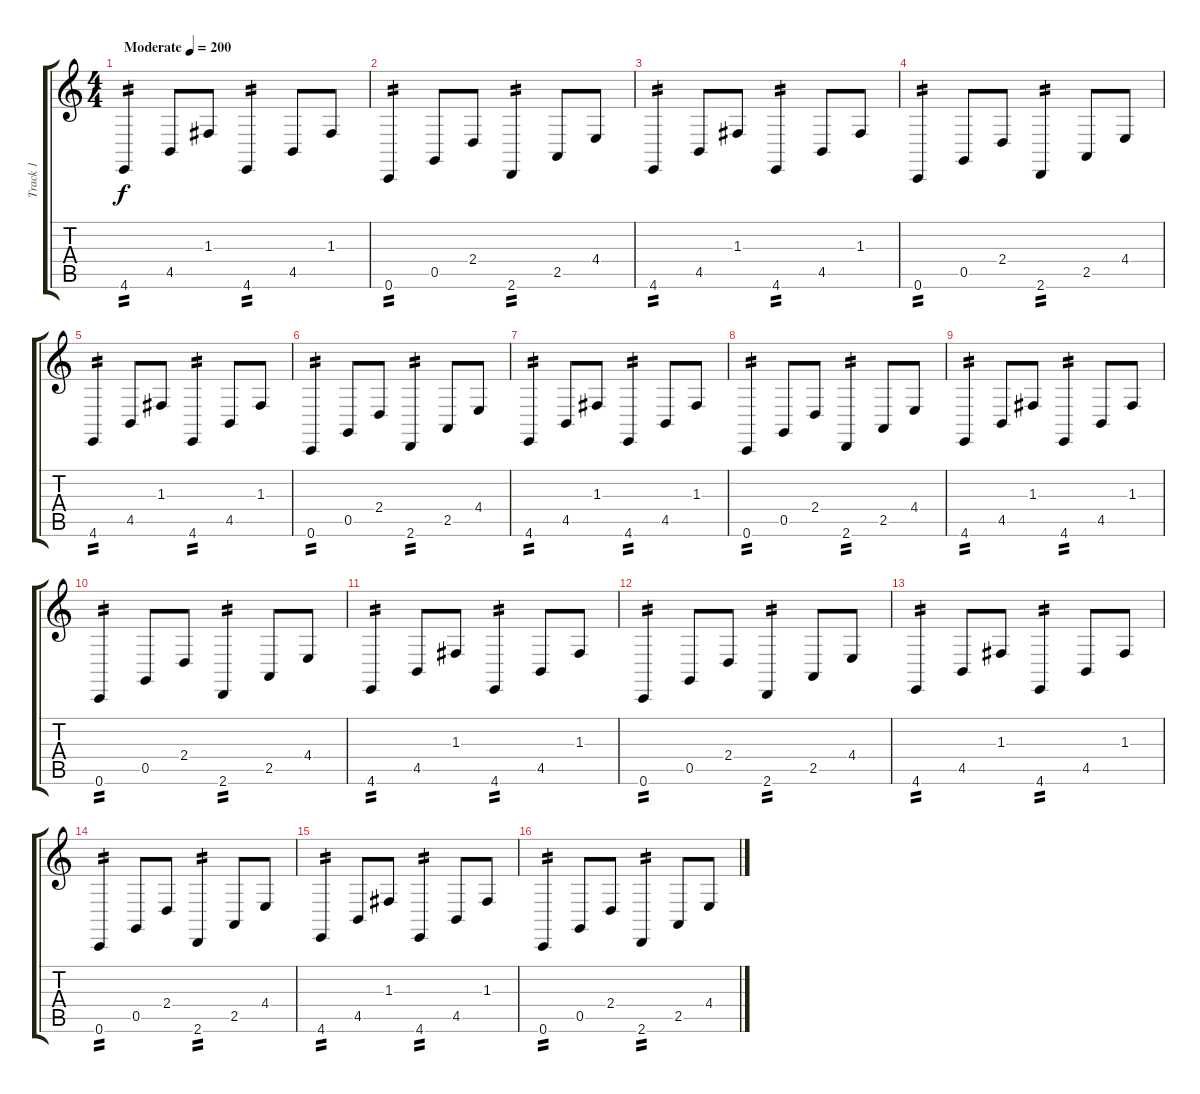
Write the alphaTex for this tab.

\track ("Track 1" "Track 1") {instrument lead8bassandlead}
\staff {score tabs}
\tuning (D4 A3 F3 C3 G2 C2) {hide}
\ts (4 4)
\tempo (200 "Moderate")
\clef g2
\ks c
4.6.4{tp 2 dy f instrument lead8bassandlead} 4.5.8 1.3.8 4.6.4{tp 2} 4.5.8 1.3.8 |
0.6.4{tp 2} 0.5.8 2.4.8 2.6.4{tp 2} 2.5.8 4.4.8 |
4.6.4{tp 2} 4.5.8 1.3.8 4.6.4{tp 2} 4.5.8 1.3.8 |
0.6.4{tp 2} 0.5.8 2.4.8 2.6.4{tp 2} 2.5.8 4.4.8 |
4.6.4{tp 2} 4.5.8 1.3.8 4.6.4{tp 2} 4.5.8 1.3.8 |
0.6.4{tp 2} 0.5.8 2.4.8 2.6.4{tp 2} 2.5.8 4.4.8 |
4.6.4{tp 2} 4.5.8 1.3.8 4.6.4{tp 2} 4.5.8 1.3.8 |
0.6.4{tp 2} 0.5.8 2.4.8 2.6.4{tp 2} 2.5.8 4.4.8 |
4.6.4{tp 2} 4.5.8 1.3.8 4.6.4{tp 2} 4.5.8 1.3.8 |
0.6.4{tp 2} 0.5.8 2.4.8 2.6.4{tp 2} 2.5.8 4.4.8 |
4.6.4{tp 2} 4.5.8 1.3.8 4.6.4{tp 2} 4.5.8 1.3.8 |
0.6.4{tp 2} 0.5.8 2.4.8 2.6.4{tp 2} 2.5.8 4.4.8 |
4.6.4{tp 2} 4.5.8 1.3.8 4.6.4{tp 2} 4.5.8 1.3.8 |
0.6.4{tp 2} 0.5.8 2.4.8 2.6.4{tp 2} 2.5.8 4.4.8 |
4.6.4{tp 2} 4.5.8 1.3.8 4.6.4{tp 2} 4.5.8 1.3.8 |
0.6.4{tp 2} 0.5.8 2.4.8 2.6.4{tp 2} 2.5.8 4.4.8
